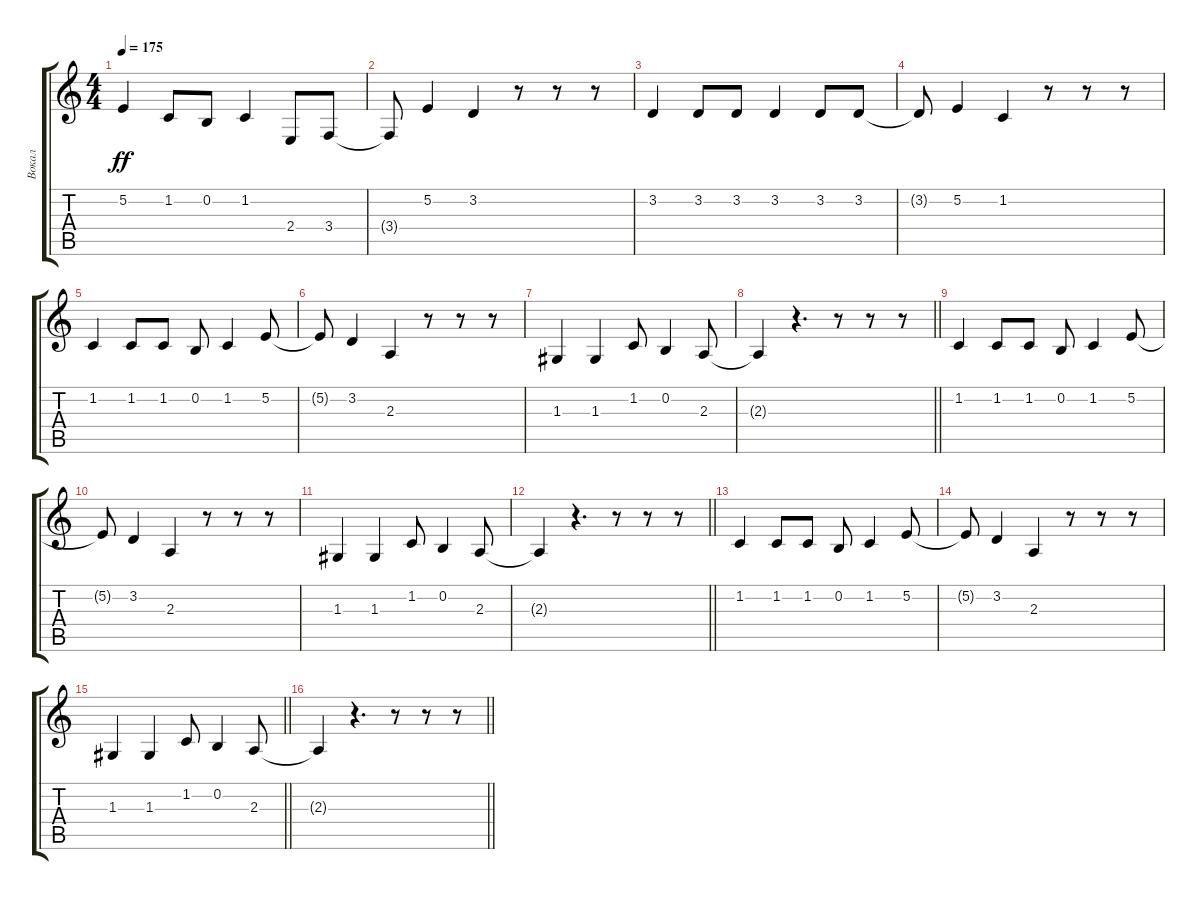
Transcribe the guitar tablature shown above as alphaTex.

\track ("Вокал" "Вокал") {instrument tenorsax}
\staff {score tabs}
\tuning (E4 B3 G3 D3 A2 E2) {hide}
\ts (4 4)
\section ("" "")
\tempo 175
\clef g2
\ks c
5.2.4{dy ff} 1.2.8 0.2.8 1.2.4 2.4.8 3.4.8 |
3.4{t}.8 5.2.4 3.2.4 r.8 r.8 r.8 |
3.2.4 3.2.8 3.2.8 3.2.4 3.2.8 3.2.8 |
3.2{t}.8 5.2.4 1.2.4 r.8 r.8 r.8 |
1.2.4 1.2.8 1.2.8 0.2.8 1.2.4 5.2.8 |
5.2{t}.8 3.2.4 2.3.4 r.8 r.8 r.8 |
1.3.4 1.3.4 1.2.8 0.2.4 2.3.8 |
\barLineRight lightlight
2.3{t}.4 r.4{d} r.8 r.8 r.8 |
\section ("" "")
1.2.4 1.2.8 1.2.8 0.2.8 1.2.4 5.2.8 |
5.2{t}.8 3.2.4 2.3.4 r.8 r.8 r.8 |
1.3.4 1.3.4 1.2.8 0.2.4 2.3.8 |
\barLineRight lightlight
2.3{t}.4 r.4{d} r.8 r.8 r.8 |
\section ("" "")
1.2.4 1.2.8 1.2.8 0.2.8 1.2.4 5.2.8 |
5.2{t}.8 3.2.4 2.3.4 r.8 r.8 r.8 |
\barLineRight lightlight
1.3.4 1.3.4 1.2.8 0.2.4 2.3.8 |
\section ("" "")
\barLineRight lightlight
2.3{t}.4 r.4{d} r.8 r.8 r.8
